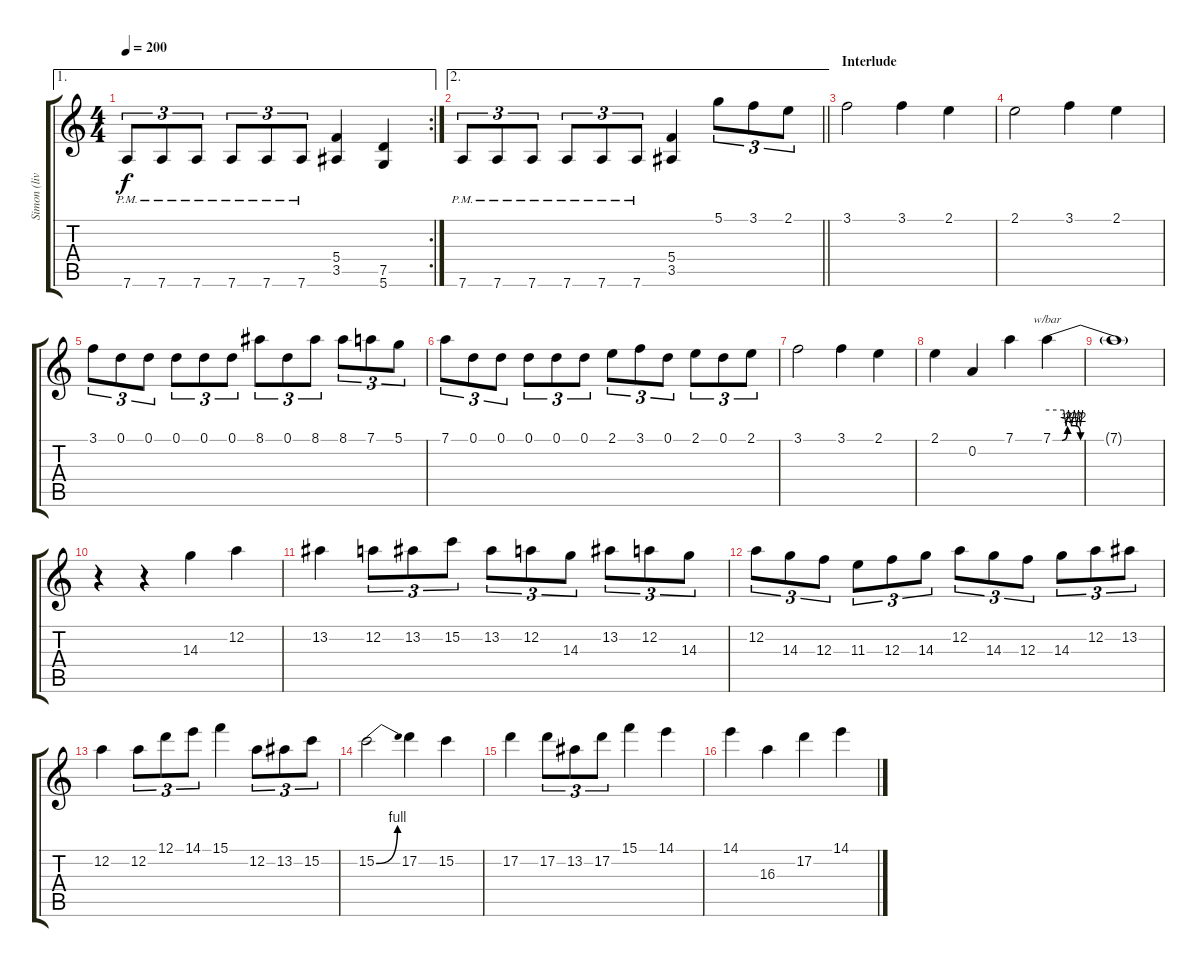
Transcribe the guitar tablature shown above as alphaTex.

\track ("Simon (live)" "Simon (liv") {instrument distortionguitar}
\staff {score tabs}
\tuning (D4 A3 F3 C3 G2 D2) {hide}
\ae 1
\rc 2
\ts (4 4)
\tempo 200
\clef g2
\ks c
7.6{pm}.8{tu (3 2) dy f} 7.6{pm}.8{tu (3 2)} 7.6{pm}.8{tu (3 2)} 7.6{pm}.8{tu (3 2)} 7.6{pm}.8{tu (3 2)} 7.6{pm}.8{tu (3 2)} (5.4 3.5).4 (7.5 5.6).4 |
\ae 2
\barLineRight lightlight
7.6{pm}.8{tu (3 2)} 7.6{pm}.8{tu (3 2)} 7.6{pm}.8{tu (3 2)} 7.6{pm}.8{tu (3 2)} 7.6{pm}.8{tu (3 2)} 7.6{pm}.8{tu (3 2)} (5.4 3.5).4 5.1.8{tu (3 2)} 3.1.8{tu (3 2)} 2.1.8{tu (3 2)} |
\section ("" "Interlude")
3.1.2 3.1.4 2.1.4 |
2.1.2 3.1.4 2.1.4 |
3.1.8{tu (3 2)} 0.1.8{tu (3 2)} 0.1.8{tu (3 2)} 0.1.8{tu (3 2)} 0.1.8{tu (3 2)} 0.1.8{tu (3 2)} 8.1.8{tu (3 2)} 0.1.8{tu (3 2)} 8.1.8{tu (3 2)} 8.1.8{tu (3 2)} 7.1.8{tu (3 2)} 5.1.8{tu (3 2)} |
7.1.8{tu (3 2)} 0.1.8{tu (3 2)} 0.1.8{tu (3 2)} 0.1.8{tu (3 2)} 0.1.8{tu (3 2)} 0.1.8{tu (3 2)} 2.1.8{tu (3 2)} 3.1.8{tu (3 2)} 0.1.8{tu (3 2)} 2.1.8{tu (3 2)} 0.1.8{tu (3 2)} 2.1.8{tu (3 2)} |
3.1.2 3.1.4 2.1.4 |
2.1.4 0.2.4 7.1.4 7.1{be (custom 0 0 5 0 8 2 12 2 15 0 60 0)}.4{tbe (custom default 0 0 28 0 32 -8 36 0 41 -8 46 0 50 -8 53 0 56 -8 60 0)} |
7.1{t}.1 |
r.4 r.4 14.3.4 12.2.4 |
13.2.4 12.2.8{tu (3 2)} 13.2.8{tu (3 2)} 15.2.8{tu (3 2)} 13.2.8{tu (3 2)} 12.2.8{tu (3 2)} 14.3.8{tu (3 2)} 13.2.8{tu (3 2)} 12.2.8{tu (3 2)} 14.3.8{tu (3 2)} |
12.2.8{tu (3 2)} 14.3.8{tu (3 2)} 12.3.8{tu (3 2)} 11.3.8{tu (3 2)} 12.3.8{tu (3 2)} 14.3.8{tu (3 2)} 12.2.8{tu (3 2)} 14.3.8{tu (3 2)} 12.3.8{tu (3 2)} 14.3.8{tu (3 2)} 12.2.8{tu (3 2)} 13.2.8{tu (3 2)} |
12.2.4 12.2.8{tu (3 2)} 12.1.8{tu (3 2)} 14.1.8{tu (3 2)} 15.1.4 12.2.8{tu (3 2)} 13.2.8{tu (3 2)} 15.2.8{tu (3 2)} |
15.2{be (bend 0 0 60 4)}.2 17.2.4 15.2.4 |
17.2.4 17.2.8{tu (3 2)} 13.2.8{tu (3 2)} 17.2.8{tu (3 2)} 15.1.4 14.1.4 |
14.1.4 16.3.4 17.2.4 14.1.4
